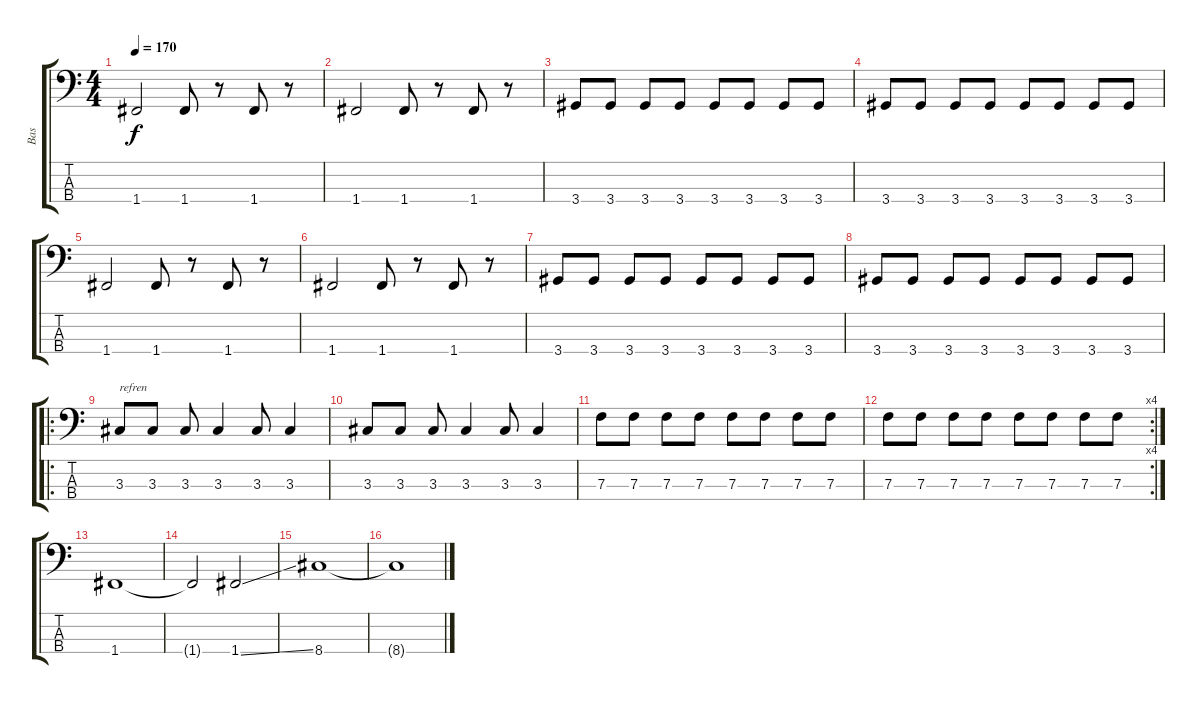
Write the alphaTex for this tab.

\track ("Bas" "Bas") {instrument electricbassfinger}
\staff {score tabs}
\tuning (Ab2 Eb2 Bb1 F1) {hide}
\ts (4 4)
\tempo 170
\clef f4
\ks c
1.4.2{dy f} 1.4.8 r.8 1.4.8 r.8 |
1.4.2 1.4.8 r.8 1.4.8 r.8 |
3.4.8 3.4.8 3.4.8 3.4.8 3.4.8 3.4.8 3.4.8 3.4.8 |
3.4.8 3.4.8 3.4.8 3.4.8 3.4.8 3.4.8 3.4.8 3.4.8 |
1.4.2 1.4.8 r.8 1.4.8 r.8 |
1.4.2 1.4.8 r.8 1.4.8 r.8 |
3.4.8 3.4.8 3.4.8 3.4.8 3.4.8 3.4.8 3.4.8 3.4.8 |
3.4.8 3.4.8 3.4.8 3.4.8 3.4.8 3.4.8 3.4.8 3.4.8 |
\ro
3.3.8{txt "refren"} 3.3.8 3.3.8 3.3.4 3.3.8 3.3.4 |
3.3.8 3.3.8 3.3.8 3.3.4 3.3.8 3.3.4 |
7.3.8 7.3.8 7.3.8 7.3.8 7.3.8 7.3.8 7.3.8 7.3.8 |
\rc 4
7.3.8 7.3.8 7.3.8 7.3.8 7.3.8 7.3.8 7.3.8 7.3.8 |
1.4.1 |
1.4{t}.2 1.4{ss}.2 |
8.4.1 |
8.4{t}.1
